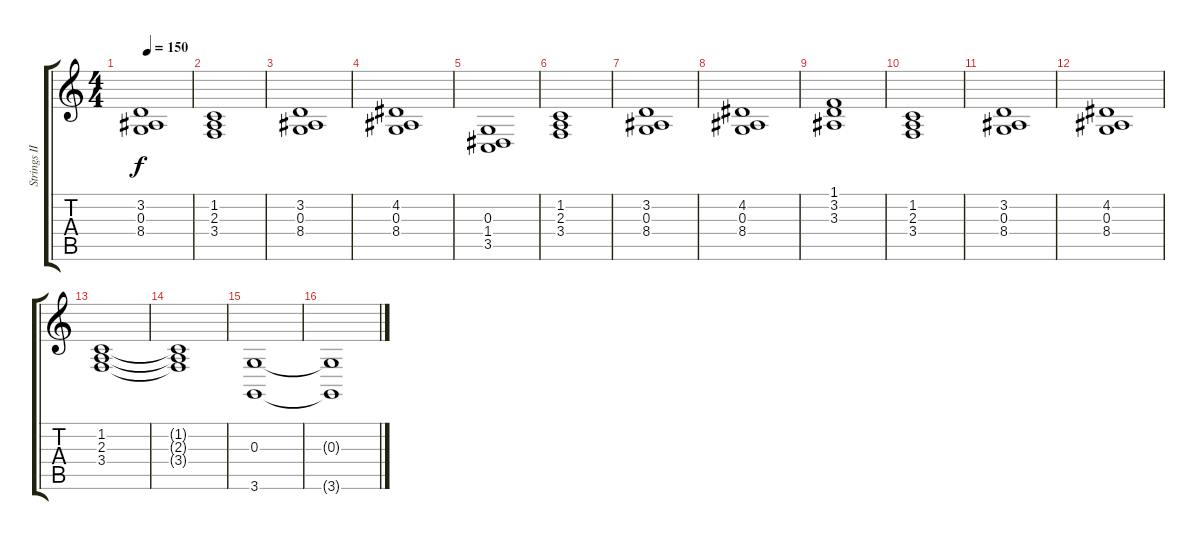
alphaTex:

\track ("Strings II" "Strings II") {instrument stringensemble1}
\staff {score tabs}
\tuning (E4 B3 G3 D3 A2 E2) {hide}
\ts (4 4)
\tempo 150
\clef g2
\ks c
(3.2 0.3 8.4).1{dy f} |
(1.2 2.3 3.4).1 |
(3.2 0.3 8.4).1 |
(4.2 0.3 8.4).1 |
(0.3 1.4 3.5).1 |
(1.2 2.3 3.4).1 |
(3.2 0.3 8.4).1 |
(4.2 0.3 8.4).1 |
(1.1 3.2 3.3).1 |
(1.2 2.3 3.4).1 |
(3.2 0.3 8.4).1 |
(4.2 0.3 8.4).1 |
(1.2 2.3 3.4).1 |
(1.2{t} 2.3{t} 3.4{t}).1 |
(0.3 3.6).1{volume 12 instrument stringensemble1} |
(0.3{t} 3.6{t}).1
